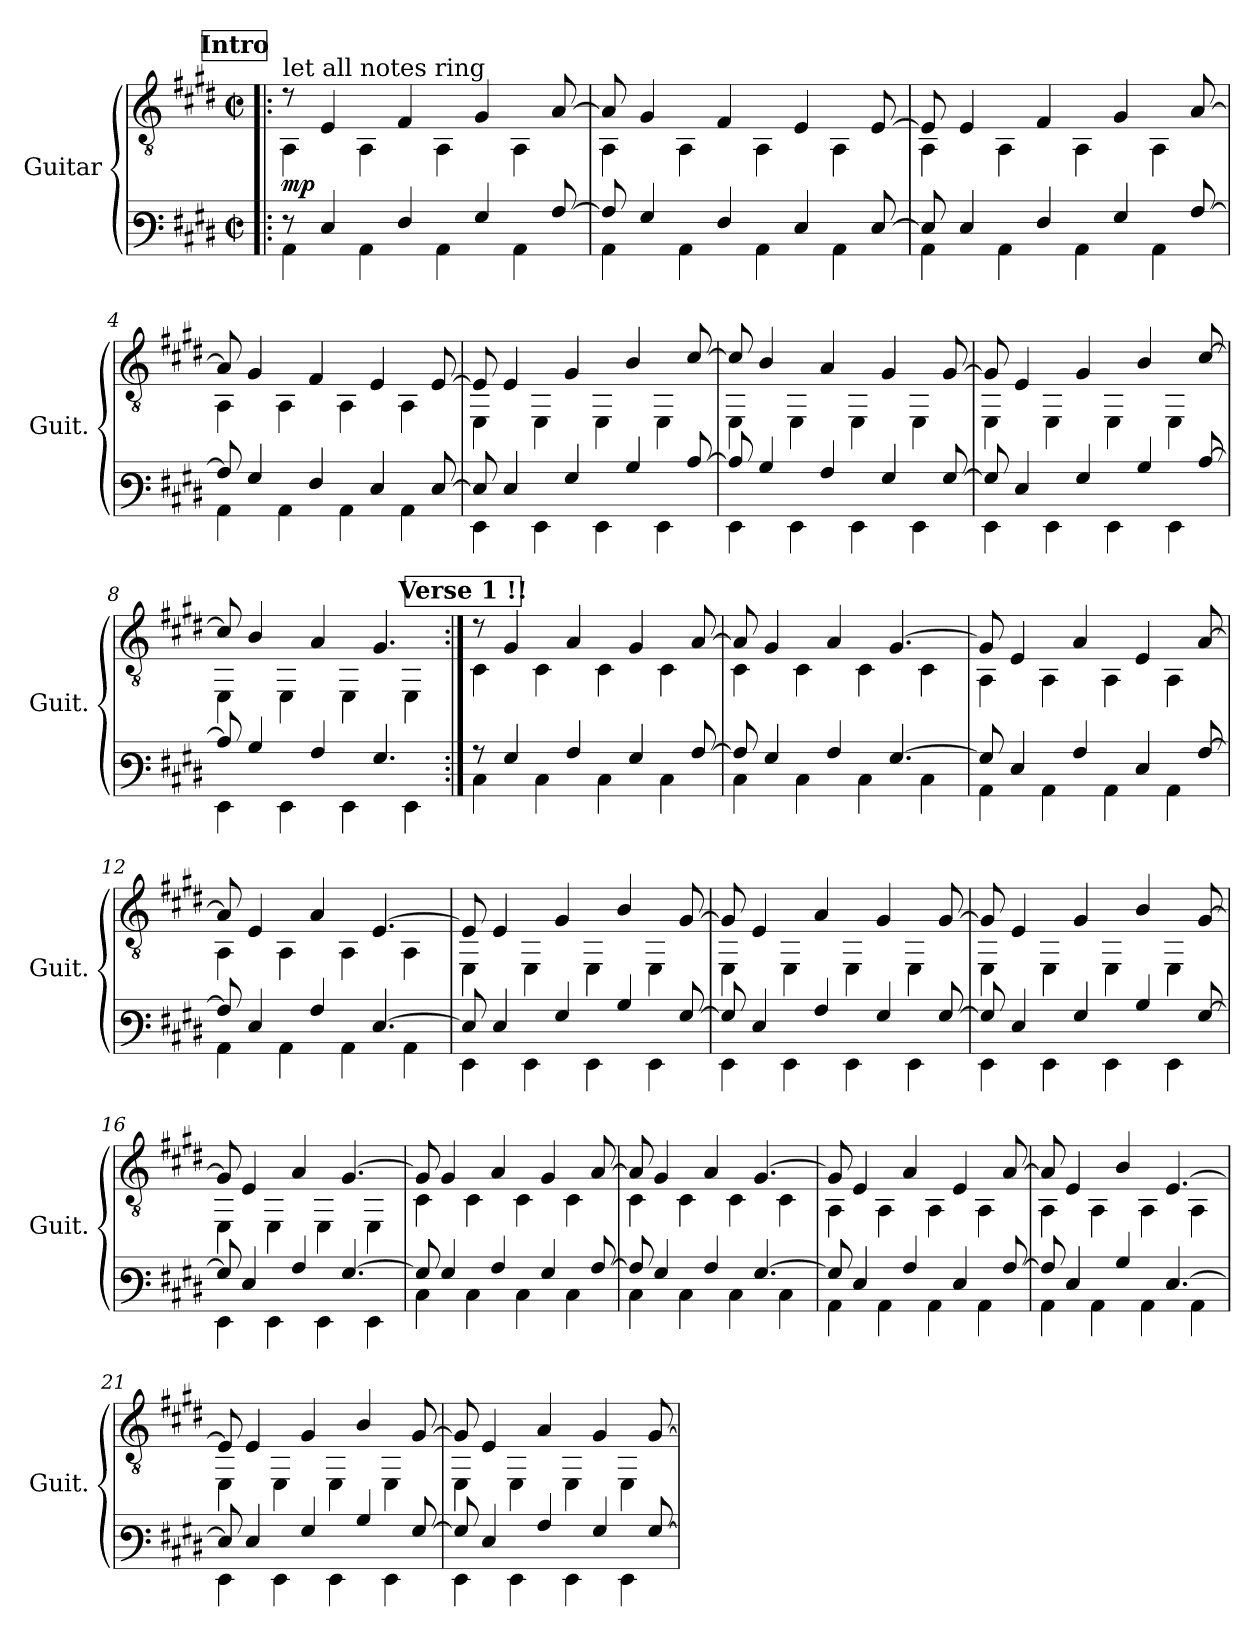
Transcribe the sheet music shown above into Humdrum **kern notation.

**kern	**kern	**dynam
*part1	*part1	*part1
*staff2	*staff1	*staff1/2
*I"Guitar	*	*
*I'Guit.	*	*
*stria6	*	*
*	*clefGv2	*
*k[f#c#g#d#]	*k[f#c#g#d#]	*
*M2/2	*M2/2	*
*met(c|)	*met(c|)	*
*MM162	*MM162	*
!!LO:REH:place=s1:a:B:fs=14:t=Intro
=1!|:	=1!|:	=1!|:
*^	*^	*
!	!	!LO:TX:a:t=let all notes ring	!	!
!	!	!	!	!LO:DY:b
8r	4AA	8r	4AA\	mp
4E	.	4E/	.	.
.	4AA	.	4AA\	.
4F#	.	4F#/	.	.
.	4AA	.	4AA\	.
4G#	.	4G#/	.	.
.	4AA	.	4AA\	.
[8A	.	[8A/	.	.
=2	=2	=2	=2	=2
8A]	4AA	8A/]	4AA\	.
4G#	.	4G#/	.	.
.	4AA	.	4AA\	.
4F#	.	4F#/	.	.
.	4AA	.	4AA\	.
4E	.	4E/	.	.
.	4AA	.	4AA\	.
[8E	.	[8E/	.	.
=3	=3	=3	=3	=3
8E]	4AA	8E/]	4AA\	.
4E	.	4E/	.	.
.	4AA	.	4AA\	.
4F#	.	4F#/	.	.
.	4AA	.	4AA\	.
4G#	.	4G#/	.	.
.	4AA	.	4AA\	.
[8A	.	[8A/	.	.
=4	=4	=4	=4	=4
8A]	4AA	8A/]	4AA\	.
4G#	.	4G#/	.	.
.	4AA	.	4AA\	.
4F#	.	4F#/	.	.
.	4AA	.	4AA\	.
4E	.	4E/	.	.
.	4AA	.	4AA\	.
[8E	.	[8E/	.	.
=5	=5	=5	=5	=5
8E]	4EE	8E/]	4EE\	.
4E	.	4E/	.	.
.	4EE	.	4EE\	.
4G#	.	4G#/	.	.
.	4EE	.	4EE\	.
4B	.	4B/	.	.
.	4EE	.	4EE\	.
[8c#	.	[8c#/	.	.
!!LO:LB:g=z	!!
=6	=6	=6	=6	=6
8c#]	4EE	8c#/]	4EE\	.
4B	.	4B/	.	.
.	4EE	.	4EE\	.
4A	.	4A/	.	.
.	4EE	.	4EE\	.
4G#	.	4G#/	.	.
.	4EE	.	4EE\	.
[8G#	.	[8G#/	.	.
=7	=7	=7	=7	=7
8G#]	4EE	8G#/]	4EE\	.
4E	.	4E/	.	.
.	4EE	.	4EE\	.
4G#	.	4G#/	.	.
.	4EE	.	4EE\	.
4B	.	4B/	.	.
.	4EE	.	4EE\	.
[8c#	.	[8c#/	.	.
=8	=8	=8	=8	=8
8c#]	4EE	8c#/]	4EE\	.
4B	.	4B/	.	.
.	4EE	.	4EE\	.
4A	.	4A/	.	.
.	4EE	.	4EE\	.
4.G#	.	4.G#/	.	.
.	4EE	.	4EE\	.
!!LO:REH:place=s1:a:B:fs=14:t=Verse 1	!!
=9:|!	=9:|!	=9:|!	=9:|!	=9:|!
8r	4C#	8r	4C#\	.
4G#	.	4G#/	.	.
.	4C#	.	4C#\	.
4A	.	4A/	.	.
.	4C#	.	4C#\	.
4G#	.	4G#/	.	.
.	4C#	.	4C#\	.
[8A	.	[8A/	.	.
=10	=10	=10	=10	=10
8A]	4C#	8A/]	4C#\	.
4G#	.	4G#/	.	.
.	4C#	.	4C#\	.
4A	.	4A/	.	.
.	4C#	.	4C#\	.
[4.G#	.	[4.G#/	.	.
.	4C#	.	4C#\	.
=11	=11	=11	=11	=11
8G#]	4AA	8G#/]	4AA\	.
4E	.	4E/	.	.
.	4AA	.	4AA\	.
4A	.	4A/	.	.
.	4AA	.	4AA\	.
4E	.	4E/	.	.
.	4AA	.	4AA\	.
[8A	.	[8A/	.	.
!!LO:LB:g=z	!!
=12	=12	=12	=12	=12
8A]	4AA	8A/]	4AA\	.
4E	.	4E/	.	.
.	4AA	.	4AA\	.
4A	.	4A/	.	.
.	4AA	.	4AA\	.
[4.E	.	[4.E/	.	.
.	4AA	.	4AA\	.
=13	=13	=13	=13	=13
8E]	4EE	8E/]	4EE\	.
4E	.	4E/	.	.
.	4EE	.	4EE\	.
4G#	.	4G#/	.	.
.	4EE	.	4EE\	.
4B	.	4B/	.	.
.	4EE	.	4EE\	.
[8G#	.	[8G#/	.	.
=14	=14	=14	=14	=14
8G#]	4EE	8G#/]	4EE\	.
4E	.	4E/	.	.
.	4EE	.	4EE\	.
4A	.	4A/	.	.
.	4EE	.	4EE\	.
4G#	.	4G#/	.	.
.	4EE	.	4EE\	.
[8G#	.	[8G#/	.	.
=15	=15	=15	=15	=15
8G#]	4EE	8G#/]	4EE\	.
4E	.	4E/	.	.
.	4EE	.	4EE\	.
4G#	.	4G#/	.	.
.	4EE	.	4EE\	.
4B	.	4B/	.	.
.	4EE	.	4EE\	.
[8G#	.	[8G#/	.	.
=16	=16	=16	=16	=16
8G#]	4EE	8G#/]	4EE\	.
4E	.	4E/	.	.
.	4EE	.	4EE\	.
4A	.	4A/	.	.
.	4EE	.	4EE\	.
[4.G#	.	[4.G#/	.	.
.	4EE	.	4EE\	.
=17	=17	=17	=17	=17
8G#]	4C#	8G#/]	4C#\	.
4G#	.	4G#/	.	.
.	4C#	.	4C#\	.
4A	.	4A/	.	.
.	4C#	.	4C#\	.
4G#	.	4G#/	.	.
.	4C#	.	4C#\	.
[8A	.	[8A/	.	.
!!LO:LB:g=z	!!
=18	=18	=18	=18	=18
8A]	4C#	8A/]	4C#\	.
4G#	.	4G#/	.	.
.	4C#	.	4C#\	.
4A	.	4A/	.	.
.	4C#	.	4C#\	.
[4.G#	.	[4.G#/	.	.
.	4C#	.	4C#\	.
=19	=19	=19	=19	=19
8G#]	4AA	8G#/]	4AA\	.
4E	.	4E/	.	.
.	4AA	.	4AA\	.
4A	.	4A/	.	.
.	4AA	.	4AA\	.
4E	.	4E/	.	.
.	4AA	.	4AA\	.
[8A	.	[8A/	.	.
=20	=20	=20	=20	=20
8A]	4AA	8A/]	4AA\	.
4E	.	4E/	.	.
.	4AA	.	4AA\	.
4B	.	4B/	.	.
.	4AA	.	4AA\	.
[4.E	.	[4.E/	.	.
.	4AA	.	4AA\	.
=21	=21	=21	=21	=21
8E]	4EE	8E/]	4EE\	.
4E	.	4E/	.	.
.	4EE	.	4EE\	.
4G#	.	4G#/	.	.
.	4EE	.	4EE\	.
4B	.	4B/	.	.
.	4EE	.	4EE\	.
[8G#	.	[8G#/	.	.
=22	=22	=22	=22	=22
8G#]	4EE	8G#/]	4EE\	.
4E	.	4E/	.	.
.	4EE	.	4EE\	.
4A	.	4A/	.	.
.	4EE	.	4EE\	.
4G#	.	4G#/	.	.
.	4EE	.	4EE\	.
[8G#	.	[8G#/	.	.
*v	*v	*	*	*
*	*v	*v	*
=	=	=
*-	*-	*-
